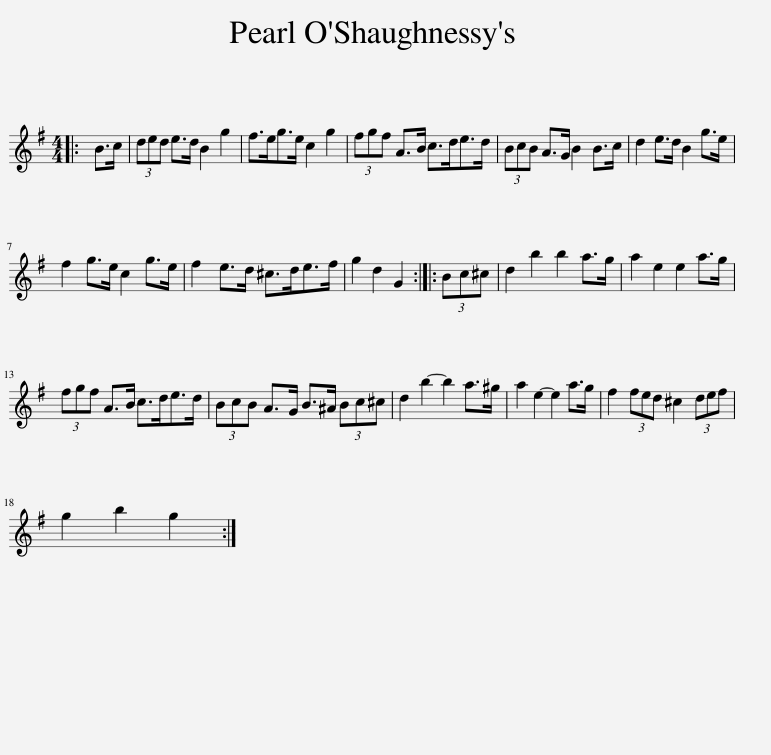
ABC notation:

X:1
L:1/8
M:4/4
I:linebreak $
K:G
V:1 treble
V:1
|: B>c | (3ded e>d B2 g2 | f>eg>e c2 g2 | (3fgf A>B c>de>d | (3BcB A>G B2 B>c | %5
 d2 e>d B2 g>e |$ f2 g>e c2 g>e | f2 e>d ^c>de>f | g2 d2 G2 :: (3Bc^c | %10
 d2 b2 b2 a>g | a2 e2 e2 a>g |$ (3fgf A>B c>de>d | (3BcB A>G B>^A (3Bc^c | d2 b2- b2 a>^g | %15
 a2 e2- e2 a>g | f2 (3fed ^c2 (3def |$ g2 b2 g2 :| %18
